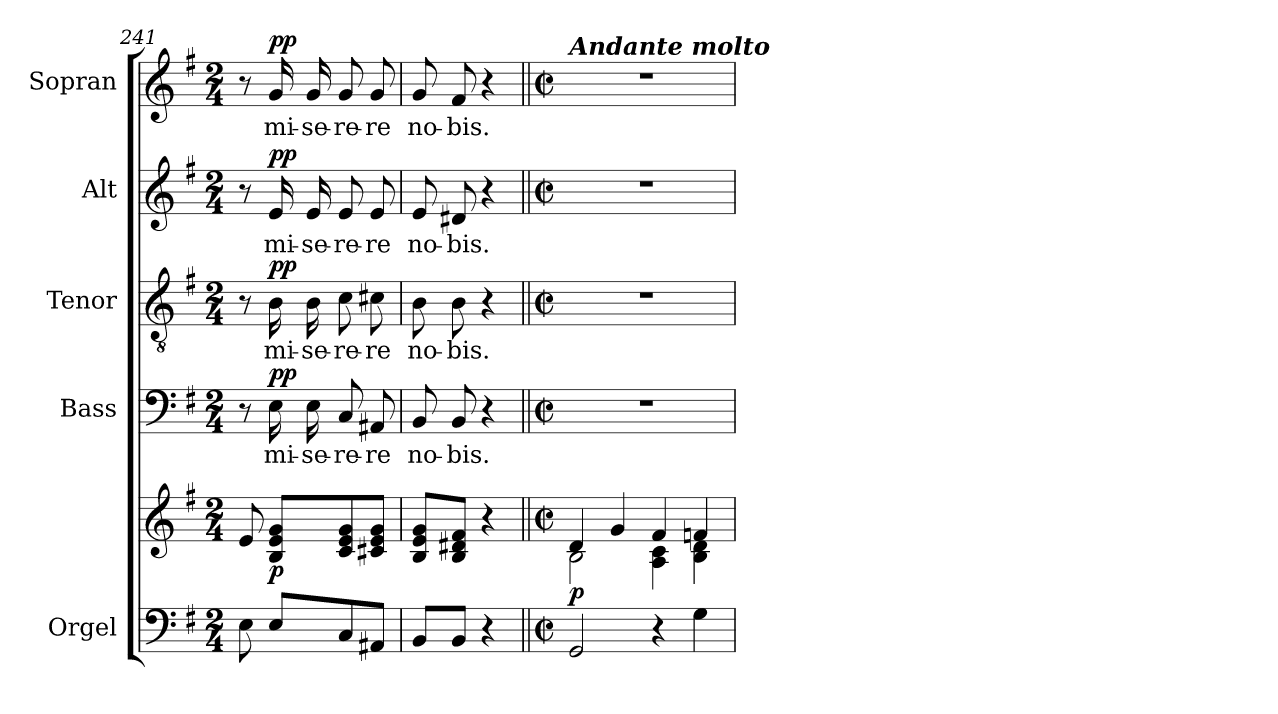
**kern	**kern	**dynam	**kern	**text	**dynam	**kern	**text	**dynam	**kern	**text	**dynam	**kern	**text	**dynam
*part5	*part5	*part5	*part4	*part4	*part4	*part3	*part3	*part3	*part2	*part2	*part2	*part1	*part1	*part1
*staff6	*staff5	*staff5/6	*staff4	*staff4	*staff4	*staff3	*staff3	*staff3	*staff2	*staff2	*staff2	*staff1	*staff1	*staff1
*I"Orgel	*	*	*I"Bass	*	*	*I"Tenor	*	*	*I"Alt	*	*	*I"Sopran	*	*
*I'Org.	*	*	*I'B	*	*	*I'T	*	*	*I'A	*	*	*I'S	*	*
*clefF4	*clefG2	*	*clefF4	*	*	*clefGv2	*	*	*clefG2	*	*	*clefG2	*	*
*k[f#]	*k[f#]	*	*k[f#]	*	*	*k[f#]	*	*	*k[f#]	*	*	*k[f#]	*	*
*G:	*G:	*	*G:	*	*	*G:	*	*	*G:	*	*	*G:	*	*
*M2/4	*M2/4	*	*M2/4	*	*	*M2/4	*	*	*M2/4	*	*	*M2/4	*	*
=241	=241	=241	=241	=241	=241	=241	=241	=241	=241	=241	=241	=241	=241	=241
8E\	8e/	.	8r	.	.	8r	.	.	8r	.	.	8r	.	.
!	!	!LO:DY:b	!	!LO:LY:b	!LO:DY:a	!	!LO:LY:b	!LO:DY:a	!	!LO:LY:b	!LO:DY:a	!	!LO:LY:b	!LO:DY:a
8E/L	8B/ 8e/ 8g/L	p	16E\	mi-	pp	16B\	mi-	pp	16e/	mi-	pp	16g/	mi-	pp
!	!	!	!	!LO:LY:b	!	!	!LO:LY:b	!	!	!LO:LY:b	!	!	!LO:LY:b	!
.	.	.	16E\	-se-	.	16B\	-se-	.	16e/	-se-	.	16g/	-se-	.
!	!	!	!	!LO:LY:b	!	!	!LO:LY:b	!	!	!LO:LY:b	!	!	!LO:LY:b	!
8C/	8c/ 8e/ 8g/	.	8C/	-re-	.	8c\	-re-	.	8e/	-re-	.	8g/	-re-	.
!	!	!	!	!LO:LY:b	!	!	!LO:LY:b	!	!	!LO:LY:b	!	!	!LO:LY:b	!
8AA#X/J	8c#X/ 8e/ 8g/J	.	8AA#X/	-re	.	8c#X\	-re	.	8e/	-re	.	8g/	-re	.
=242	=242	=242	=242	=242	=242	=242	=242	=242	=242	=242	=242	=242	=242	=242
!	!	!	!	!LO:LY:b	!	!	!LO:LY:b	!	!	!LO:LY:b	!	!	!LO:LY:b	!
8BB/L	8B/ 8e/ 8g/L	.	8BB/	no-	.	8B\	no-	.	8e/	no-	.	8g/	no-	.
!	!	!	!	!LO:LY:b	!	!	!LO:LY:b	!	!	!LO:LY:b	!	!	!LO:LY:b	!
8BB/J	8B/ 8d#X/ 8f#/J	.	8BB/	-bis.	.	8B\	-bis.	.	8d#X/	-bis.	.	8f#/	-bis.	.
4r	4r	.	4r	.	.	4r	.	.	4r	.	.	4r	.	.
=243||	=243||	=243||	=243||	=243||	=243||	=243||	=243||	=243||	=243||	=243||	=243||	=243||	=243||	=243||
*M2/2	*M2/2	*	*M2/2	*	*	*M2/2	*	*	*M2/2	*	*	*M2/2	*	*
*met(c|)	*met(c|)	*	*met(c|)	*	*	*met(c|)	*	*	*met(c|)	*	*	*met(c|)	*	*
*	*^	*	*	*	*	*	*	*	*	*	*	*	*	*
!	!	!	!	!	!	!	!	!	!	!	!	!	!LO:TX:a:Bi:t=Andante molto	!	!
!	!	!	!LO:DY:b	!	!	!	!	!	!	!	!	!	!	!	!
2GG/	4d/	2B\	p	1r	.	.	1r	.	.	1r	.	.	1r	.	.
.	4g/	.	.	.	.	.	.	.	.	.	.	.	.	.	.
4r	4f#/	4A\ 4c\	.	.	.	.	.	.	.	.	.	.	.	.	.
4G\	4fn/	4B\ 4d\	.	.	.	.	.	.	.	.	.	.	.	.	.
*	*v	*v	*	*	*	*	*	*	*	*	*	*	*	*	*
=	=	=	=	=	=	=	=	=	=	=	=	=	=	=
*-	*-	*-	*-	*-	*-	*-	*-	*-	*-	*-	*-	*-	*-	*-
